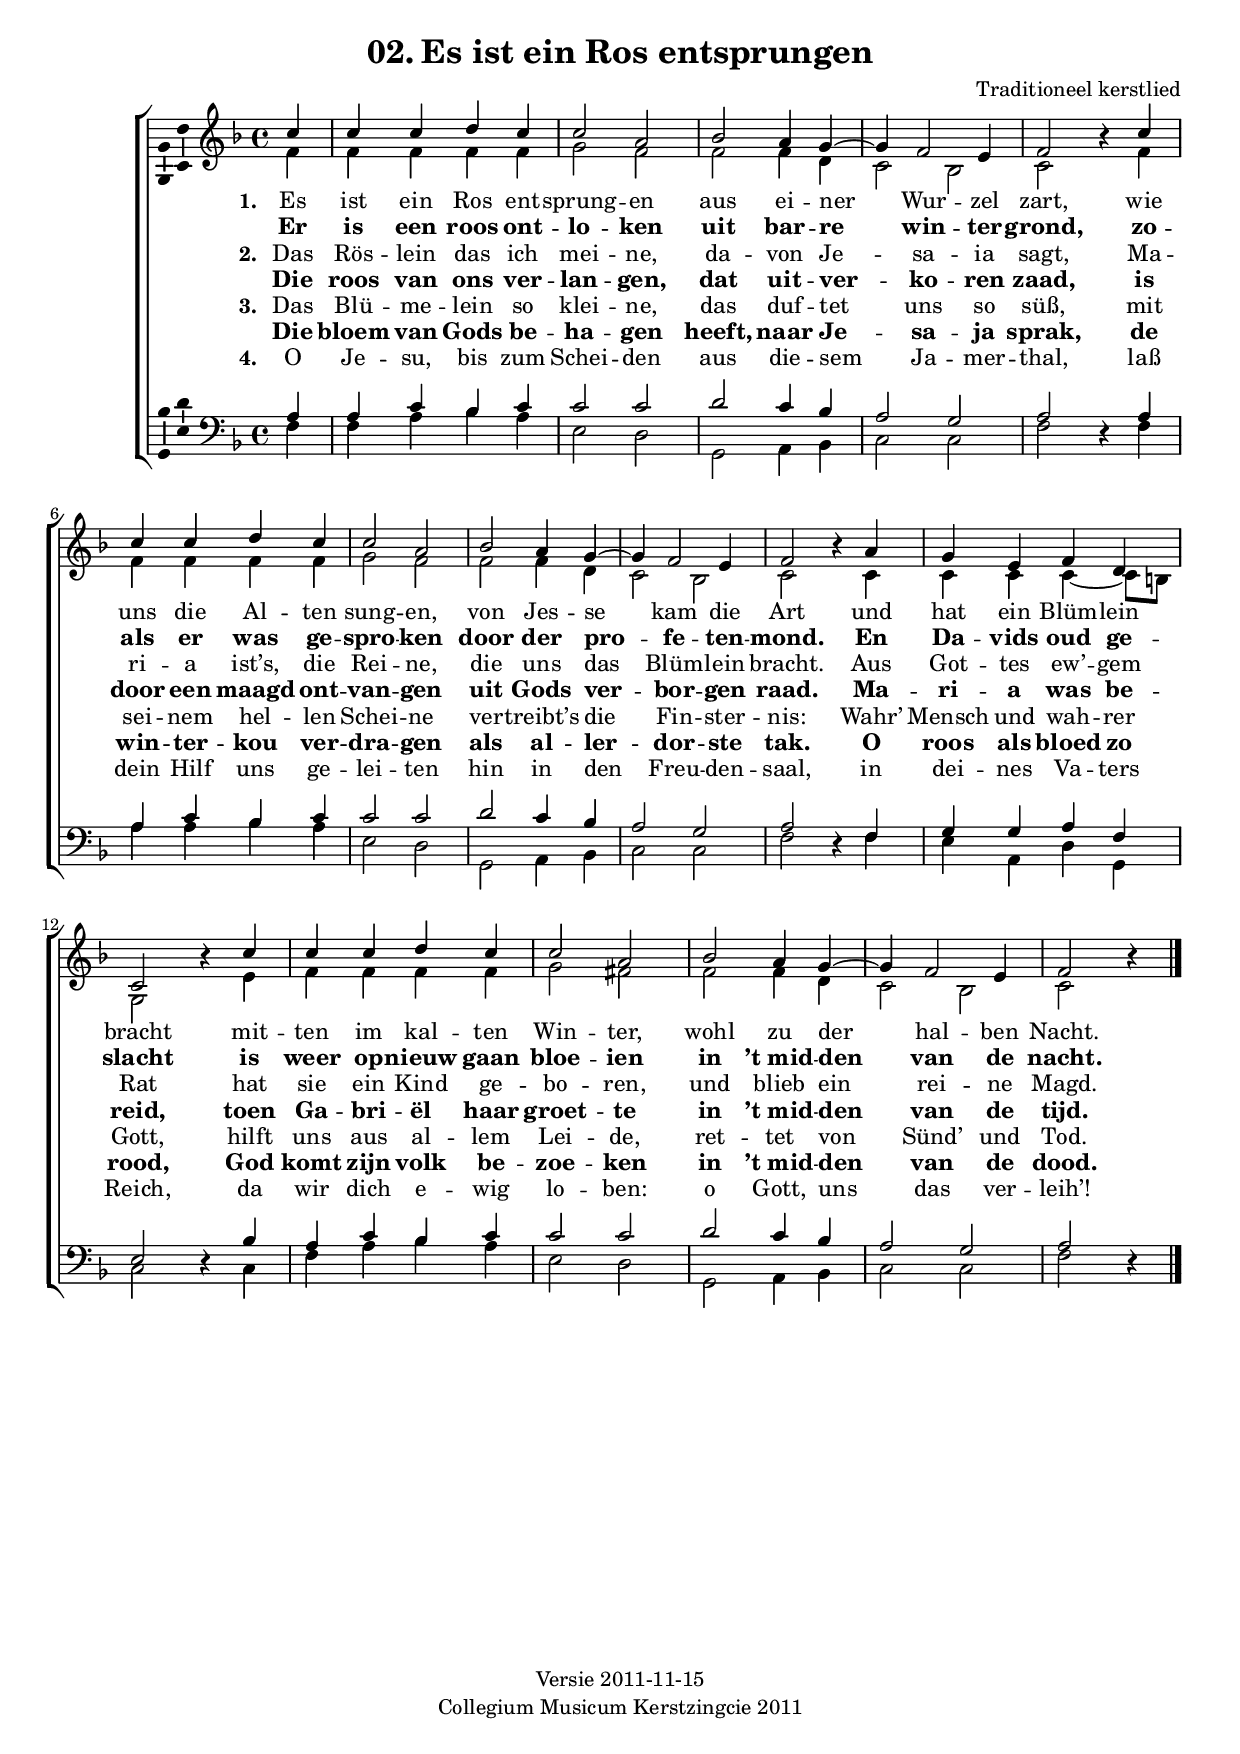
% vim: set fileformat=dos:
\version "2.12.3"

% vim: set fileformat=dos:
\version "2.12.3"

soprano = {
  \clef "treble" 
  \key f \major 
  \time 4/4 
  \partial 4 c''4 | % 1
  c''4 c''4 d''4 c''4 | % 2
  c''2 a'2 | % 3
  bes'2 a'4 g'4 ~ | % 4
  g'4 f'2 e'4 | % 5
  f'2 b'4\rest c''4 | % 6
  \break
  c''4 c''4 d''4 c''4 | % 7
  c''2 a'2 | % 8
  bes'2 a'4 g'4 ~ | % 9
  g'4 f'2 e'4 | \barNumberCheck #10
  f'2 b'4\rest a'4 | % 11
  g'4 e'4 f'4 d'4 | % 12
  \break
  c'2 b'4\rest c''4 | % 13
  c''4 c''4 d''4 c''4 | % 14
  c''2 a'2 | % 15
  bes'2 a'4 g'4 ~ | % 16
  g'4 f'2 e'4 | % 17
  f'2 b'4\rest
  \bar "|."
}

alto = {
  \clef "treble" 
  \key f \major 
  \time 4/4 
  \partial 4 f'4 | % 1
  f'4 f'4 f'4 f'4 | % 2
  g'2 f'2 | % 3
  f'2 f'4 d'4 | % 4
  c'2 bes2 | % 5
  c'2 s4 f'4 | % 6
  f'4 f'4 f'4 f'4 | % 7
  g'2 f'2 | % 8
  f'2 f'4 d'4 | % 9
  c'2 bes2 | \barNumberCheck #10
  c'2 s4 c'4 | % 11
  c'4 c'4 c'4 ~ c'8 [ b8 ] | % 12
  g2 s4 e'4 | % 13
  f'4 f'4 f'4 f'4 | % 14
  g'2 fis'2 | % 15
  f'2 f'4 d'4 | % 16
  c'2 bes2 | % 17
  c'2 s4 
}

tenor = {
  \clef "bass" 
  \key f \major 
  \time 4/4 
  \partial 4 a4 | % 1
  a4 c'4 bes4 c'4 | % 2
  c'2 c'2 | % 3
  d'2 c'4 bes4 | % 4
  a2 g2 | % 5
  a2 d4\rest a4 | % 6
  a4 c'4 bes4 c'4 | % 7
  c'2 c'2 | % 8
  d'2 c'4 bes4 | % 9
  a2 g2 | \barNumberCheck #10
  a2 d4\rest f4 | % 11
  g4 g4 a4 f4 | % 12
  e2 d4\rest bes4 | % 13
  a4 c'4 bes4 c'4 | % 14
  c'2 c'2 | % 15
  d'2 c'4 bes4 | % 16
  a2 g2 | % 17
  a2 d4\rest 
}

bass = {
  \clef "bass" 
  \key f \major 
  \time 4/4 
  \partial 4 f4 | % 1
  f4 a4 bes4 a4 | % 2
  e2 d2 | % 3
  g,2 a,4 bes,4 | % 4
  c2 c2 | % 5
  f2 s4 f4 | % 6
  a4 a4 bes4 a4 | % 7
  e2 d2 | % 8
  g,2 a,4 bes,4 | % 9
  c2 c2 | \barNumberCheck #10
  f2 s4 f4 | % 11
  e4 a,4 d4 g,4 | % 12
  c2 s4 c4 | % 13
  f4 a4 bes4 a4 | % 14
  e2 d2 | % 15
  g,2 a,4 bes,4 | % 16
  c2 c2 | % 17
  f2 s4 
}

    bold = { % italic
      \override Lyrics.LyricText #'font-series = #'bold
    }
    italic = { % italic
      \override Lyrics.LyricText #'font-shape = #'italic
    }
    normal = { % text face
      \revert Lyrics.LyricText #'font-shape
    }

verseOneNL = \lyricmode {
  %\set stanza = "1. "
  \bold
  Er is een roos ont -- lo -- ken 
  uit bar -- re win -- ter -- grond, 
  zo -- als er was ge -- spro -- ken 
  door der pro -- fe -- ten -- mond. 
  En Da -- vids oud ge -- slacht 
  is weer op -- nieuw gaan bloe -- ien 
  in "’t mid" -- den van de nacht. 
  \normal
}

verseTwoNL = \lyricmode {
  %\set stanza = "2. "
  \bold
  Die roos van ons ver -- lan -- gen, 
  dat uit -- ver -- ko -- ren zaad, 
  is door een maagd ont -- van -- gen 
  uit Gods ver -- bor -- gen raad. 
  Ma -- ri -- a was be -- reid, 
  toen Ga -- bri -- "ël" haar groet -- te 
  in "’t mid" -- den van de tijd. 
  \normal
}

verseThreeNL = \lyricmode {
  %\set stanza = "3. "
  \bold
  Die bloem van Gods be -- ha -- gen 
  heeft, naar Je -- sa -- ja sprak, 
  de win -- ter -- kou ver -- dra -- gen 
  als al -- ler -- dor -- ste tak. 
  O roos als bloed zo rood, 
  God komt zijn volk be -- zoe -- ken 
  in "’t mid" -- den van de dood. 
  \normal
}

verseOneDE = \lyricmode {
  \set stanza = "1. "
  Es ist ein Ros ent -- sprung -- en
  aus ei -- ner Wur -- zel zart,
  wie uns die Al -- ten sung -- en,
  von Jes -- se kam die Art
  und hat ein Blüm -- lein bracht
  mit -- ten im kal -- ten Win -- ter,
  wohl zu der hal -- ben Nacht.
}

verseTwoDE = \lyricmode {
  \set stanza = "2. "
  Das Rös -- lein das ich mei -- ne,
  da -- von Je -- sa -- ia sagt,
  Ma -- ri -- a ist’s, die Rei -- ne,
  die uns das Blüm -- lein bracht. 
  Aus Got -- tes ew’ -- gem Rat
  hat sie ein Kind ge -- bo -- ren,
  und blieb ein rei -- ne Magd.
}

verseThreeDE = \lyricmode {
  \set stanza = "3. "
  Das Blü -- me -- lein so klei -- ne,
  das duf -- tet uns so süß,
  mit sei -- nem hel -- len Schei -- ne
  ver -- treibt’s die Fin -- ster -- nis:
  Wahr’ Mensch und wah -- rer Gott,
  hilft uns aus al -- lem Lei -- de,
  ret -- tet von Sünd’ und Tod.
}

verseFourDE = \lyricmode {
  \set stanza = "4. "
  O Je -- su, bis zum Schei -- den
  aus die -- sem Ja -- mer -- thal,
  laß dein Hilf uns ge -- lei -- ten
  hin in den Freu -- den -- saal,
  in dei -- nes Va -- ters Reich,
  da wir dich e -- wig lo -- ben:
  o Gott, uns das ver -- leih’!
}


nummer = "02."

\header {
  title = \markup {\nummer "Es ist ein Ros entsprungen"}
  composer = "Traditioneel kerstlied"
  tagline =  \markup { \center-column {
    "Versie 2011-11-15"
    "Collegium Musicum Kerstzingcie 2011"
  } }
}

#(set-global-staff-size 18)

\score {
  \new ChoirStaff <<
    \new Staff = "upper" <<
      \clef "treble"
      \new Voice = "vSoprano" { 
        \override Ambitus #'X-offset = #2.0
        \voiceOne \soprano 
      }
      \new Voice = "vAlto" { \voiceTwo \alto }
    >>

    \new Lyrics \lyricsto "vSoprano" \verseOneDE
    \new Lyrics \lyricsto "vSoprano" \verseOneNL
    \new Lyrics \lyricsto "vSoprano" \verseTwoDE
    \new Lyrics \lyricsto "vSoprano" \verseTwoNL
    \new Lyrics \lyricsto "vSoprano" \verseThreeDE
    \new Lyrics \lyricsto "vSoprano" \verseThreeNL
    \new Lyrics \lyricsto "vSoprano" \verseFourDE

    \new Staff = "lower" <<
      \clef "bass"
      \new Voice = "vTenor" { 
        \override Ambitus #'X-offset = #2.0
        \voiceOne \tenor 
      }
      \new Voice = "vBass" { \voiceTwo \bass }
    >>
  >>
  \layout { 
    % We can haz ambitus to display pitch range?
    \context { \Voice 
      \consists "Ambitus_engraver"
    }
  }
}
